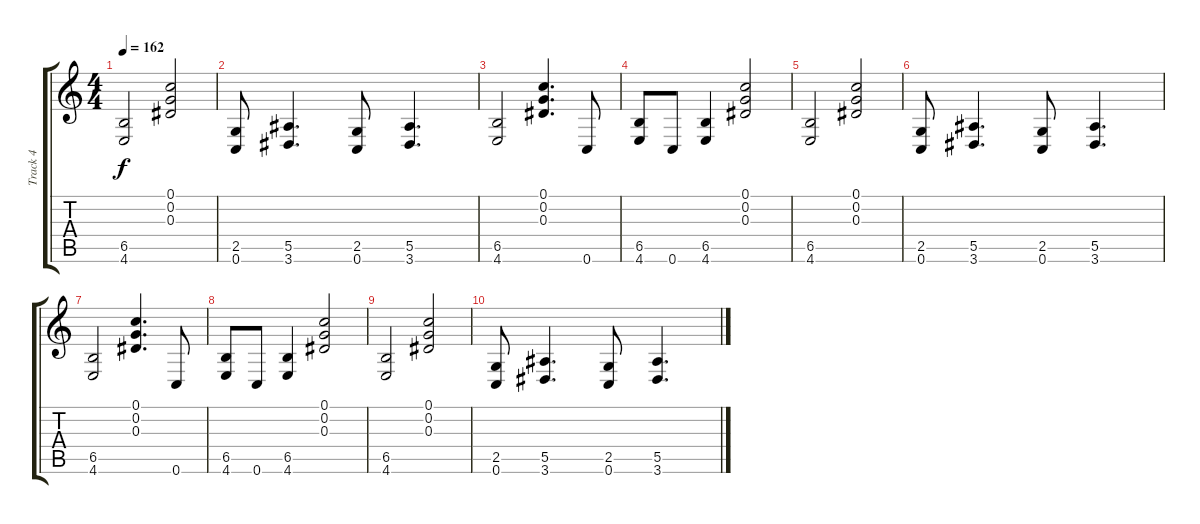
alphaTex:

\track ("Track 4" "Track 4") {instrument distortionguitar}
\staff {score tabs}
\tuning (C4 G3 Eb3 Bb2 F2 C2) {hide}
\ts (4 4)
\tempo 162
\clef g2
\ks c
(6.5 4.6).2{dy f} (0.1 0.2 0.3).2 |
(2.5 0.6).8 (5.5 3.6).4{d} (2.5 0.6).8 (5.5 3.6).4{d} |
(6.5 4.6).2 (0.1 0.2 0.3).4{d} 0.6.8 |
(6.5 4.6).8 0.6.8 (6.5 4.6).4 (0.1 0.2 0.3).2 |
(6.5 4.6).2 (0.1 0.2 0.3).2 |
(2.5 0.6).8 (5.5 3.6).4{d} (2.5 0.6).8 (5.5 3.6).4{d} |
(6.5 4.6).2 (0.1 0.2 0.3).4{d} 0.6.8 |
(6.5 4.6).8 0.6.8 (6.5 4.6).4 (0.1 0.2 0.3).2 |
(6.5 4.6).2 (0.1 0.2 0.3).2 |
(2.5 0.6).8 (5.5 3.6).4{d} (2.5 0.6).8 (5.5 3.6).4{d}
